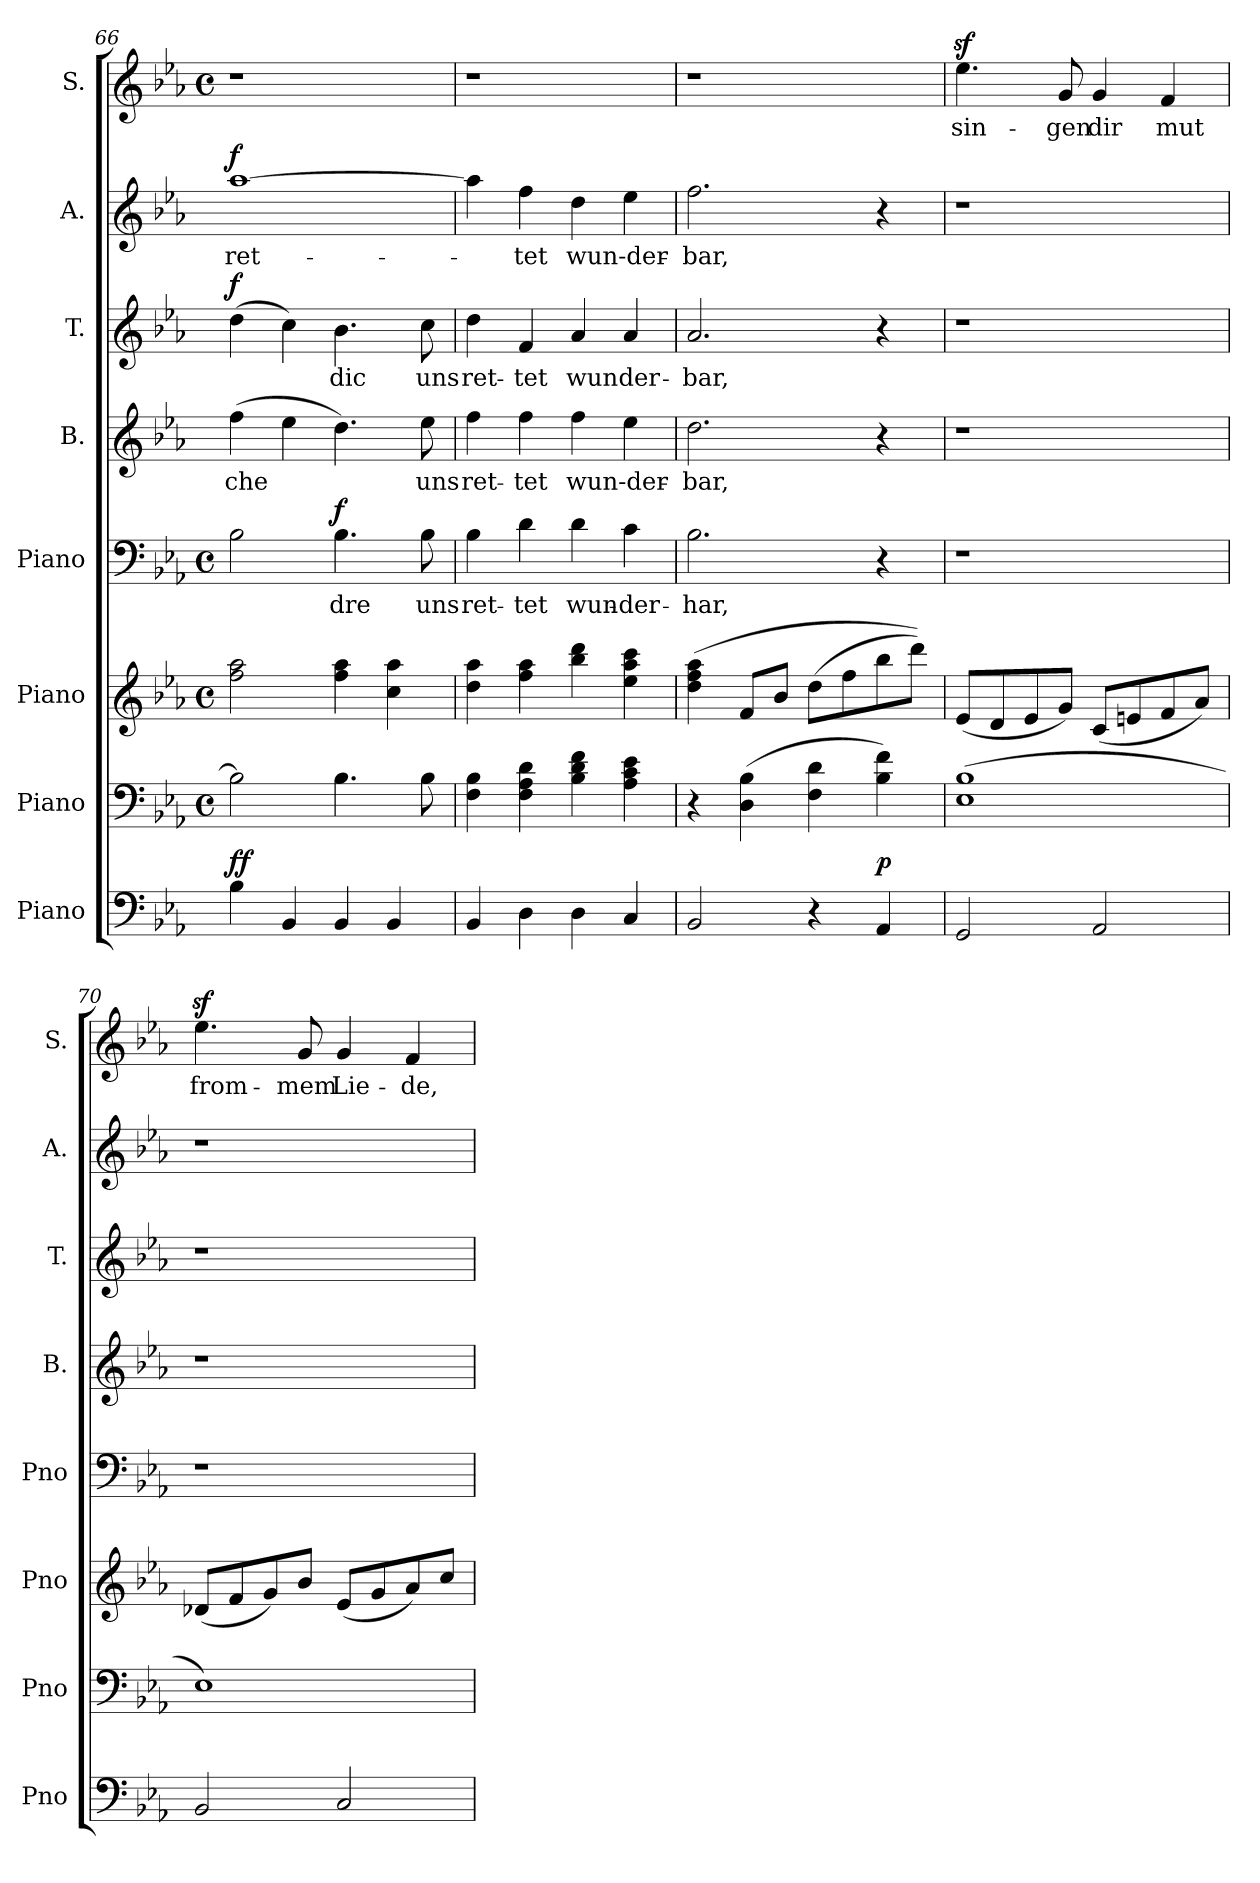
**kern	**dynam	**kern	**kern	**kern	**text	**dynam	**kern	**text	**kern	**text	**dynam	**kern	**text	**dynam	**kern	**text
*part8	*part8	*part7	*part6	*part5	*part5	*part5	*part4	*part4	*part3	*part3	*part3	*part2	*part2	*part2	*part1	*part1
*staff8	*staff8	*staff7	*staff6	*staff5	*staff5	*staff5	*staff4	*staff4	*staff3	*staff3	*staff3	*staff2	*staff2	*staff2	*staff1	*staff1
*I"Piano	*	*I"Piano	*I"Piano	*I"Piano	*	*	*I"B.	*	*I"T.	*	*	*I"A.	*	*	*I"S.	*
*I'Pno	*	*I'Pno	*I'Pno	*I'Pno	*	*	*I'B.	*	*I'T.	*	*	*I'A.	*	*	*I'S.	*
!!LO:PB:g=z
*clefF4	*	*clefF4	*clefG2	*clefF4	*	*	*clefG2	*	*clefG2	*	*	*clefG2	*	*	*clefG2	*
*k[b-e-a-]	*	*k[b-e-a-]	*k[b-e-a-]	*k[b-e-a-]	*	*	*k[b-e-a-]	*	*k[b-e-a-]	*	*	*k[b-e-a-]	*	*	*k[b-e-a-]	*
*	*	*M4/4	*M4/4	*M4/4	*	*	*	*	*	*	*	*	*	*	*M4/4	*
*	*	*met(c)	*met(c)	*met(c)	*	*	*	*	*	*	*	*	*	*	*met(c)	*
=66	=66	=66	=66	=66	=66	=66	=66	=66	=66	=66	=66	=66	=66	=66	=66	=66
!	!LO:DY:a	!	!	!	!	!	!	!	!	!	!LO:DY:a	!	!	!LO:DY:a	!	!
4B-\	ff	2B-\]	2ff\ 2aa-\	2B-\	.	.	(4ff\	che	(4dd\	.	f	[1aa-	ret-	f	1r	.
4BB-/	.	.	.	.	.	.	4ee-\	.	4cc\)	.	.	.	.	.	.	.
!	!	!	!	!	!	!LO:DY:a	!	!	!	!	!	!	!	!	!	!
4BB-/	.	4.B-\	4ff\ 4aa-\	4.B-\	dre	f	4.dd\)	.	4.b-\	dic	.	.	.	.	.	.
4BB-/	.	.	4cc\ 4aa-\	.	.	.	.	.	.	.	.	.	.	.	.	.
.	.	8B-\	.	8B-\	uns	.	8ee-\	uns	8cc\	uns	.	.	.	.	.	.
=67	=67	=67	=67	=67	=67	=67	=67	=67	=67	=67	=67	=67	=67	=67	=67	=67
4BB-/	.	4F\ 4B-\	4dd\ 4aa-\	4B-\	ret-	.	4ff\	ret-	4dd\	ret-	.	4aa-\]	.	.	1r	.
4D\	.	4F\ 4A-\ 4d\	4ff\ 4aa-\	4d\	tet	.	4ff\	tet	4f/	tet	.	4ff\	tet	.	.	.
4D\	.	4B-\ 4d\ 4f\	4bb-\ 4ddd\	4d\	wun-	.	4ff\	wun-der-	4a-/	wun	.	4dd\	wun-der-	.	.	.
4C/	.	4A-\ 4c\ 4e-\	4ee-\ 4aa-\ 4ccc\	4c\	-der-	.	4ee-\	.	4a-/	-der-	.	4ee-\	.	.	.	.
=68	=68	=68	=68	=68	=68	=68	=68	=68	=68	=68	=68	=68	=68	=68	=68	=68
2BB-/	.	4r	(4dd\ 4ff\ 4aa-\	2.B-\	har,	.	2.dd\	bar,	2.a-/	bar,	.	2.ff\	bar,	.	1r	.
.	.	(4D\ 4B-\	8f/L	.	.	.	.	.	.	.	.	.	.	.	.	.
.	.	.	8b-/J	.	.	.	.	.	.	.	.	.	.	.	.	.
4r	.	4F\ 4d\	(8dd\L	.	.	.	.	.	.	.	.	.	.	.	.	.
.	.	.	8ff\	.	.	.	.	.	.	.	.	.	.	.	.	.
!	!LO:DY:a	!	!	!	!	!	!	!	!	!	!	!	!	!	!	!
4AA-/	p	4B-\ 4f\)	8bb-\	4r	.	.	4r	.	4r	.	.	4r	.	.	.	.
.	.	.	8ddd\J))	.	.	.	.	.	.	.	.	.	.	.	.	.
=69	=69	=69	=69	=69	=69	=69	=69	=69	=69	=69	=69	=69	=69	=69	=69	=69
2GG/	.	(1E- 1B-	(8e-/L	1r	.	.	1r	.	1r	.	.	1r	.	.	4.ee-z>\	sin-
.	.	.	8d/	.	.	.	.	.	.	.	.	.	.	.	.	.
.	.	.	8e-/	.	.	.	.	.	.	.	.	.	.	.	.	.
.	.	.	8g/J)	.	.	.	.	.	.	.	.	.	.	.	8g/	gen
2AA-/	.	.	(8c/L	.	.	.	.	.	.	.	.	.	.	.	4g/	dir
.	.	.	8en/	.	.	.	.	.	.	.	.	.	.	.	.	.
.	.	.	8f/	.	.	.	.	.	.	.	.	.	.	.	4f/	mut
.	.	.	8a-/J)	.	.	.	.	.	.	.	.	.	.	.	.	.
!!LO:PB:g=z
=70	=70	=70	=70	=70	=70	=70	=70	=70	=70	=70	=70	=70	=70	=70	=70	=70
2BB-/	.	1E-)	(8d-X/L	1r	.	.	1r	.	1r	.	.	1r	.	.	4.ee-z>\	from-
.	.	.	8f/	.	.	.	.	.	.	.	.	.	.	.	.	.
.	.	.	8g/)	.	.	.	.	.	.	.	.	.	.	.	.	.
.	.	.	8b-/J	.	.	.	.	.	.	.	.	.	.	.	8g/	mem
2C/	.	.	(8e-/L	.	.	.	.	.	.	.	.	.	.	.	4g/	Lie-
.	.	.	8g/	.	.	.	.	.	.	.	.	.	.	.	.	.
.	.	.	8a-/)	.	.	.	.	.	.	.	.	.	.	.	4f/	de,
.	.	.	8cc/J	.	.	.	.	.	.	.	.	.	.	.	.	.
=	=	=	=	=	=	=	=	=	=	=	=	=	=	=	=	=
*-	*-	*-	*-	*-	*-	*-	*-	*-	*-	*-	*-	*-	*-	*-	*-	*-
